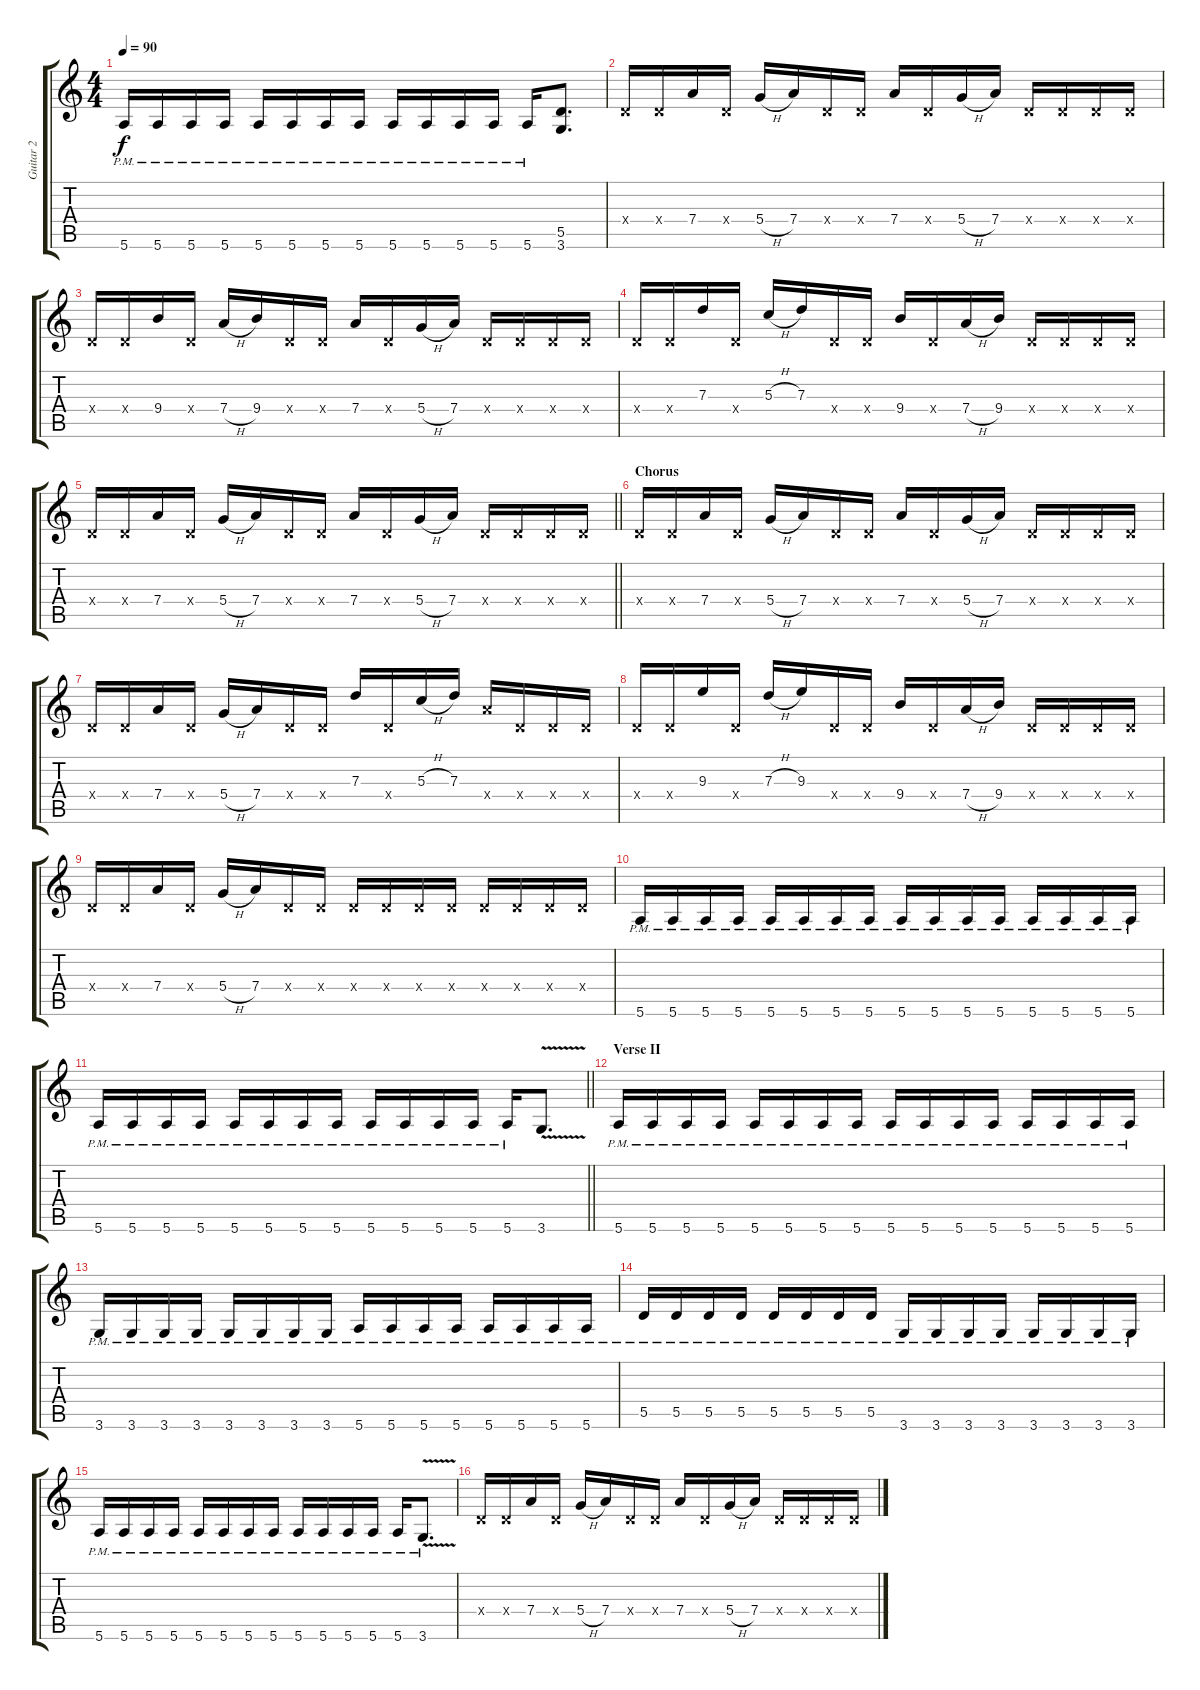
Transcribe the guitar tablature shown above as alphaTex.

\track ("Guitar 2" "Guitar 2") {instrument overdrivenguitar}
\staff {score tabs}
\tuning (E4 B3 G3 D3 A2 E2) {hide}
\ts (4 4)
\tempo 90
\clef g2
\ks c
5.6{pm}.16{dy f} 5.6{pm}.16 5.6{pm}.16 5.6{pm}.16 5.6{pm}.16 5.6{pm}.16 5.6{pm}.16 5.6{pm}.16 5.6{pm}.16 5.6{pm}.16 5.6{pm}.16 5.6{pm}.16 5.6{pm}.16 (5.5 3.6).8{d} |
0.4{x}.16 0.4{x}.16 7.4.16 0.4{x}.16 5.4{h}.16 7.4.16 0.4{x}.16 0.4{x}.16 7.4.16 0.4{x}.16 5.4{h}.16 7.4.16 0.4{x}.16 0.4{x}.16 0.4{x}.16 0.4{x}.16 |
0.4{x}.16 0.4{x}.16 9.4.16 0.4{x}.16 7.4{h}.16 9.4.16 0.4{x}.16 0.4{x}.16 7.4.16 0.4{x}.16 5.4{h}.16 7.4.16 0.4{x}.16 0.4{x}.16 0.4{x}.16 0.4{x}.16 |
0.4{x}.16 0.4{x}.16 7.3.16 0.4{x}.16 5.3{h}.16 7.3.16 0.4{x}.16 0.4{x}.16 9.4.16 0.4{x}.16 7.4{h}.16 9.4.16 0.4{x}.16 0.4{x}.16 0.4{x}.16 0.4{x}.16 |
\barLineRight lightlight
0.4{x}.16 0.4{x}.16 7.4.16 0.4{x}.16 5.4{h}.16 7.4.16 0.4{x}.16 0.4{x}.16 7.4.16 0.4{x}.16 5.4{h}.16 7.4.16 0.4{x}.16 0.4{x}.16 0.4{x}.16 0.4{x}.16 |
\section ("" "Chorus")
0.4{x}.16 0.4{x}.16 7.4.16 0.4{x}.16 5.4{h}.16 7.4.16 0.4{x}.16 0.4{x}.16 7.4.16 0.4{x}.16 5.4{h}.16 7.4.16 0.4{x}.16 0.4{x}.16 0.4{x}.16 0.4{x}.16 |
0.4{x}.16 0.4{x}.16 7.4.16 0.4{x}.16 5.4{h}.16 7.4.16 0.4{x}.16 0.4{x}.16 7.3.16 0.4{x}.16 5.3{h}.16 7.3.16 7.4{x}.16 0.4{x}.16 0.4{x}.16 0.4{x}.16 |
0.4{x}.16 0.4{x}.16 9.3.16 0.4{x}.16 7.3{h}.16 9.3.16 0.4{x}.16 0.4{x}.16 9.4.16 0.4{x}.16 7.4{h}.16 9.4.16 0.4{x}.16 0.4{x}.16 0.4{x}.16 0.4{x}.16 |
0.4{x}.16 0.4{x}.16 7.4.16 0.4{x}.16 5.4{h}.16 7.4.16 0.4{x}.16 0.4{x}.16 0.4{x}.16 0.4{x}.16 0.4{x}.16 0.4{x}.16 0.4{x}.16 0.4{x}.16 0.4{x}.16 0.4{x}.16 |
5.6{pm}.16 5.6{pm}.16 5.6{pm}.16 5.6{pm}.16 5.6{pm}.16 5.6{pm}.16 5.6{pm}.16 5.6{pm}.16 5.6{pm}.16 5.6{pm}.16 5.6{pm}.16 5.6{pm}.16 5.6{pm}.16 5.6{pm}.16 5.6{pm}.16 5.6{pm}.16 |
\barLineRight lightlight
5.6{pm}.16 5.6{pm}.16 5.6{pm}.16 5.6{pm}.16 5.6{pm}.16 5.6{pm}.16 5.6{pm}.16 5.6{pm}.16 5.6{pm}.16 5.6{pm}.16 5.6{pm}.16 5.6{pm}.16 5.6{pm}.16 3.6{v}.8{d} |
\section ("" "Verse II")
5.6{pm}.16 5.6{pm}.16 5.6{pm}.16 5.6{pm}.16 5.6{pm}.16 5.6{pm}.16 5.6{pm}.16 5.6{pm}.16 5.6{pm}.16 5.6{pm}.16 5.6{pm}.16 5.6{pm}.16 5.6{pm}.16 5.6{pm}.16 5.6{pm}.16 5.6{pm}.16 |
3.6{pm}.16 3.6{pm}.16 3.6{pm}.16 3.6{pm}.16 3.6{pm}.16 3.6{pm}.16 3.6{pm}.16 3.6{pm}.16 5.6{pm}.16 5.6{pm}.16 5.6{pm}.16 5.6{pm}.16 5.6{pm}.16 5.6{pm}.16 5.6{pm}.16 5.6{pm}.16 |
5.5{pm}.16 5.5{pm}.16 5.5{pm}.16 5.5{pm}.16 5.5{pm}.16 5.5{pm}.16 5.5{pm}.16 5.5{pm}.16 3.6{pm}.16 3.6{pm}.16 3.6{pm}.16 3.6{pm}.16 3.6{pm}.16 3.6{pm}.16 3.6{pm}.16 3.6{pm}.16 |
5.6{pm}.16 5.6{pm}.16 5.6{pm}.16 5.6{pm}.16 5.6{pm}.16 5.6{pm}.16 5.6{pm}.16 5.6{pm}.16 5.6{pm}.16 5.6{pm}.16 5.6{pm}.16 5.6{pm}.16 5.6{pm}.16 3.6{v pm}.8{d} |
0.4{x}.16 0.4{x}.16 7.4.16 0.4{x}.16 5.4{h}.16 7.4.16 0.4{x}.16 0.4{x}.16 7.4.16 0.4{x}.16 5.4{h}.16 7.4.16 0.4{x}.16 0.4{x}.16 0.4{x}.16 0.4{x}.16
